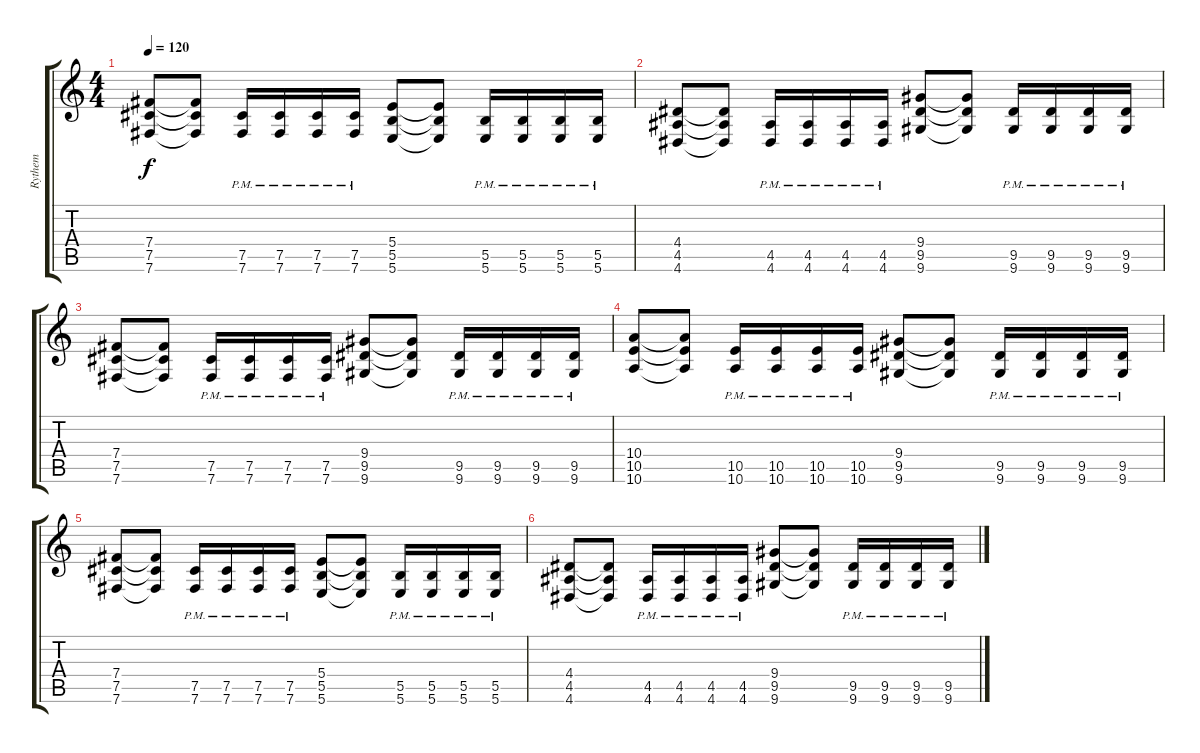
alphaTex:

\track ("Rythem" "Rythem") {instrument distortionguitar}
\staff {score tabs}
\tuning (Db4 Ab3 E3 B2 Gb2 B1) {hide}
\ts (4 4)
\tempo 120
\clef g2
\ks c
(7.4 7.5 7.6).8{dy f} (7.4{t} 7.5{t} 7.6{t}).8 (7.5{pm} 7.6{pm}).16 (7.5{pm} 7.6{pm}).16 (7.5{pm} 7.6{pm}).16 (7.5{pm} 7.6{pm}).16 (5.4 5.5 5.6).8 (5.4{t} 5.5{t} 5.6{t}).8 (5.5 5.6{pm}).16 (5.5 5.6{pm}).16 (5.5 5.6{pm}).16 (5.5 5.6{pm}).16 |
(4.4 4.5 4.6).8 (4.4{t} 4.5{t} 4.6{t}).8 (4.5{pm} 4.6{pm}).16 (4.5{pm} 4.6{pm}).16 (4.5{pm} 4.6{pm}).16 (4.5{pm} 4.6{pm}).16 (9.4 9.5 9.6).8 (9.4{t} 9.5{t} 9.6{t}).8 (9.5 9.6{pm}).16 (9.5 9.6{pm}).16 (9.5 9.6{pm}).16 (9.5 9.6{pm}).16 |
(7.4 7.5 7.6).8 (7.4{t} 7.5{t} 7.6{t}).8 (7.5{pm} 7.6{pm}).16 (7.5{pm} 7.6{pm}).16 (7.5{pm} 7.6{pm}).16 (7.5{pm} 7.6{pm}).16 (9.4 9.5 9.6).8 (9.4{t} 9.5{t} 9.6{t}).8 (9.5{pm} 9.6{pm}).16 (9.5 9.6{pm}).16 (9.5 9.6{pm}).16 (9.5 9.6{pm}).16 |
(10.4 10.5 10.6).8 (10.4{t} 10.5{t} 10.6{t}).8 (10.5{pm} 10.6{pm}).16 (10.5{pm} 10.6{pm}).16 (10.5{pm} 10.6{pm}).16 (10.5{pm} 10.6{pm}).16 (9.4 9.5 9.6).8 (9.4{t} 9.5{t} 9.6{t}).8 (9.5 9.6{pm}).16 (9.5 9.6{pm}).16 (9.5 9.6{pm}).16 (9.5 9.6{pm}).16 |
(7.4 7.5 7.6).8 (7.4{t} 7.5{t} 7.6{t}).8 (7.5{pm} 7.6{pm}).16 (7.5{pm} 7.6{pm}).16 (7.5{pm} 7.6{pm}).16 (7.5{pm} 7.6{pm}).16 (5.4 5.5 5.6).8 (5.4{t} 5.5{t} 5.6{t}).8 (5.5 5.6{pm}).16 (5.5 5.6{pm}).16 (5.5 5.6{pm}).16 (5.5 5.6{pm}).16 |
(4.4 4.5 4.6).8 (4.4{t} 4.5{t} 4.6{t}).8 (4.5{pm} 4.6{pm}).16 (4.5{pm} 4.6{pm}).16 (4.5{pm} 4.6{pm}).16 (4.5{pm} 4.6{pm}).16 (9.4 9.5 9.6).8 (9.4{t} 9.5{t} 9.6{t}).8 (9.5 9.6{pm}).16 (9.5 9.6{pm}).16 (9.5 9.6{pm}).16 (9.5 9.6{pm}).16
